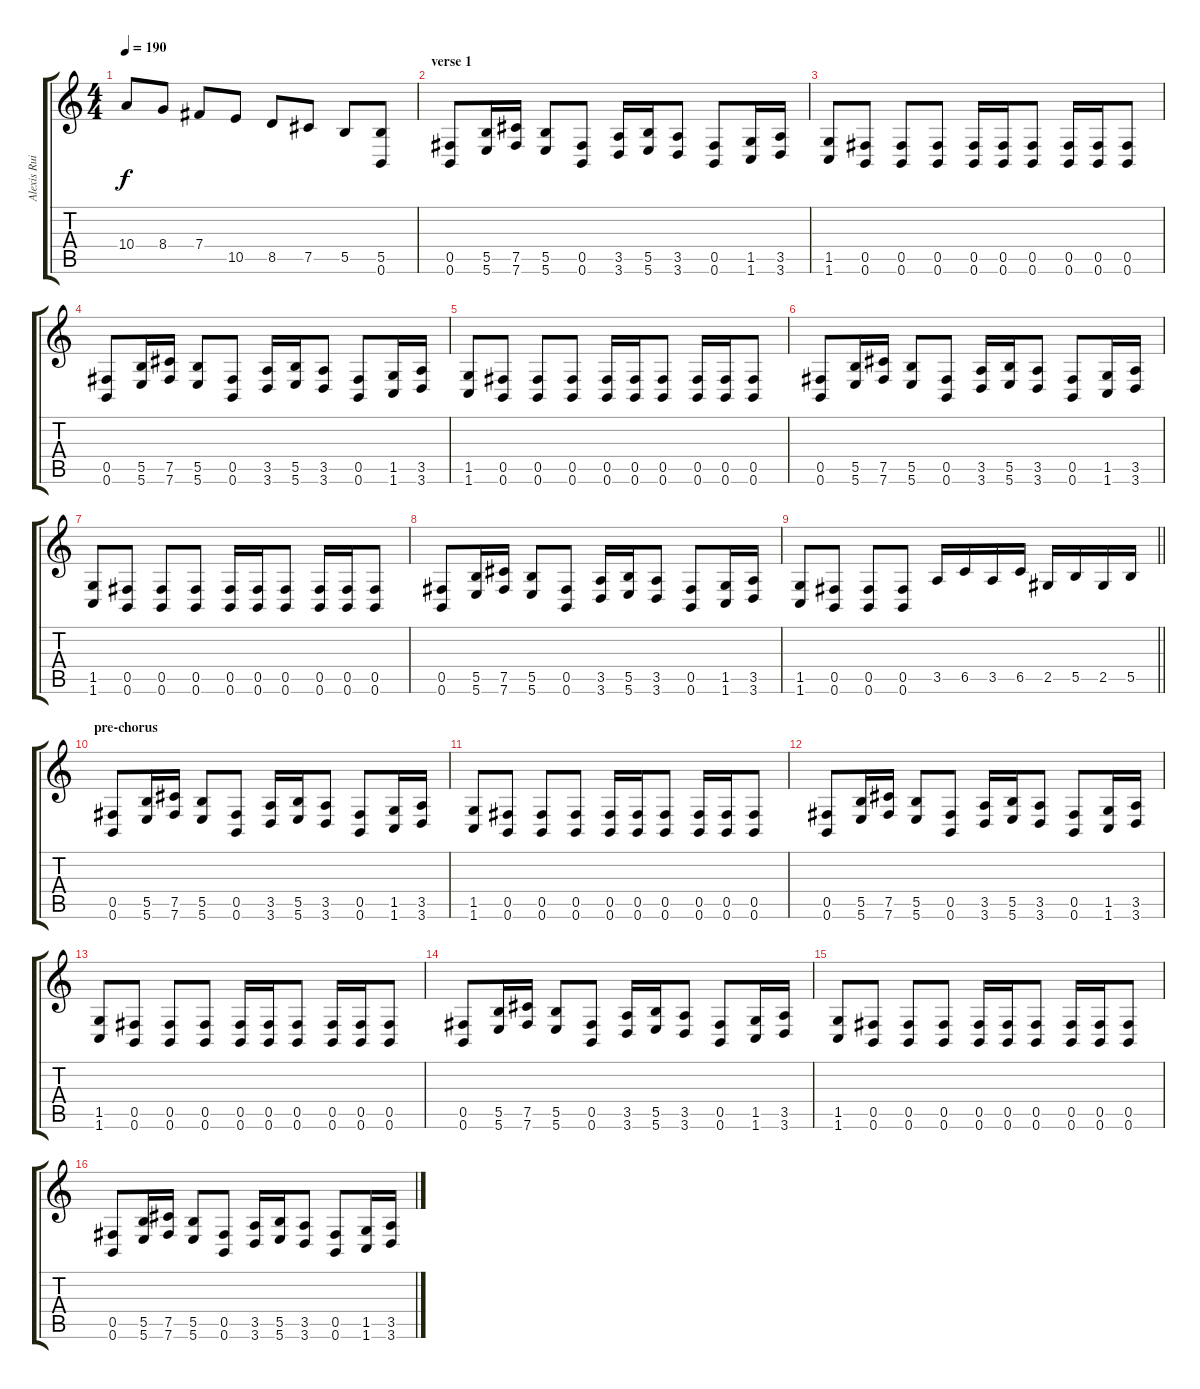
\track ("Alexis Ruiz (Guitarra 1)" "Alexis Rui") {instrument distortionguitar}
\staff {score tabs}
\tuning (Db4 Ab3 E3 B2 Gb2 B1) {hide}
\ts (4 4)
\tempo 190
\clef g2
\ks c
10.4.8{dy f} 8.4.8 7.4.8 10.5.8 8.5.8 7.5.8 5.5.8 (5.5 0.6).8 |
\section ("" "verse 1")
(0.5 0.6).8 (5.5 5.6).16 (7.5 7.6).16 (5.5 5.6).8 (0.5 0.6).8 (3.5 3.6).16 (5.5 5.6).16 (3.5 3.6).8 (0.5 0.6).8 (1.5 1.6).16 (3.5 3.6).16 |
(1.5 1.6).8 (0.5 0.6).8 (0.5 0.6).8 (0.5 0.6).8 (0.5 0.6).16 (0.5 0.6).16 (0.5 0.6).8 (0.5 0.6).16 (0.5 0.6).16 (0.5 0.6).8 |
(0.5 0.6).8 (5.5 5.6).16 (7.5 7.6).16 (5.5 5.6).8 (0.5 0.6).8 (3.5 3.6).16 (5.5 5.6).16 (3.5 3.6).8 (0.5 0.6).8 (1.5 1.6).16 (3.5 3.6).16 |
(1.5 1.6).8 (0.5 0.6).8 (0.5 0.6).8 (0.5 0.6).8 (0.5 0.6).16 (0.5 0.6).16 (0.5 0.6).8 (0.5 0.6).16 (0.5 0.6).16 (0.5 0.6).8 |
(0.5 0.6).8 (5.5 5.6).16 (7.5 7.6).16 (5.5 5.6).8 (0.5 0.6).8 (3.5 3.6).16 (5.5 5.6).16 (3.5 3.6).8 (0.5 0.6).8 (1.5 1.6).16 (3.5 3.6).16 |
(1.5 1.6).8 (0.5 0.6).8 (0.5 0.6).8 (0.5 0.6).8 (0.5 0.6).16 (0.5 0.6).16 (0.5 0.6).8 (0.5 0.6).16 (0.5 0.6).16 (0.5 0.6).8 |
(0.5 0.6).8 (5.5 5.6).16 (7.5 7.6).16 (5.5 5.6).8 (0.5 0.6).8 (3.5 3.6).16 (5.5 5.6).16 (3.5 3.6).8 (0.5 0.6).8 (1.5 1.6).16 (3.5 3.6).16 |
\barLineRight lightlight
(1.5 1.6).8 (0.5 0.6).8 (0.5 0.6).8 (0.5 0.6).8 3.5.16 6.5.16 3.5.16 6.5.16 2.5.16 5.5.16 2.5.16 5.5.16 |
\section ("" "pre-chorus")
(0.5 0.6).8 (5.5 5.6).16 (7.5 7.6).16 (5.5 5.6).8 (0.5 0.6).8 (3.5 3.6).16 (5.5 5.6).16 (3.5 3.6).8 (0.5 0.6).8 (1.5 1.6).16 (3.5 3.6).16 |
(1.5 1.6).8 (0.5 0.6).8 (0.5 0.6).8 (0.5 0.6).8 (0.5 0.6).16 (0.5 0.6).16 (0.5 0.6).8 (0.5 0.6).16 (0.5 0.6).16 (0.5 0.6).8 |
(0.5 0.6).8 (5.5 5.6).16 (7.5 7.6).16 (5.5 5.6).8 (0.5 0.6).8 (3.5 3.6).16 (5.5 5.6).16 (3.5 3.6).8 (0.5 0.6).8 (1.5 1.6).16 (3.5 3.6).16 |
(1.5 1.6).8 (0.5 0.6).8 (0.5 0.6).8 (0.5 0.6).8 (0.5 0.6).16 (0.5 0.6).16 (0.5 0.6).8 (0.5 0.6).16 (0.5 0.6).16 (0.5 0.6).8 |
(0.5 0.6).8 (5.5 5.6).16 (7.5 7.6).16 (5.5 5.6).8 (0.5 0.6).8 (3.5 3.6).16 (5.5 5.6).16 (3.5 3.6).8 (0.5 0.6).8 (1.5 1.6).16 (3.5 3.6).16 |
(1.5 1.6).8 (0.5 0.6).8 (0.5 0.6).8 (0.5 0.6).8 (0.5 0.6).16 (0.5 0.6).16 (0.5 0.6).8 (0.5 0.6).16 (0.5 0.6).16 (0.5 0.6).8 |
(0.5 0.6).8 (5.5 5.6).16 (7.5 7.6).16 (5.5 5.6).8 (0.5 0.6).8 (3.5 3.6).16 (5.5 5.6).16 (3.5 3.6).8 (0.5 0.6).8 (1.5 1.6).16 (3.5 3.6).16
